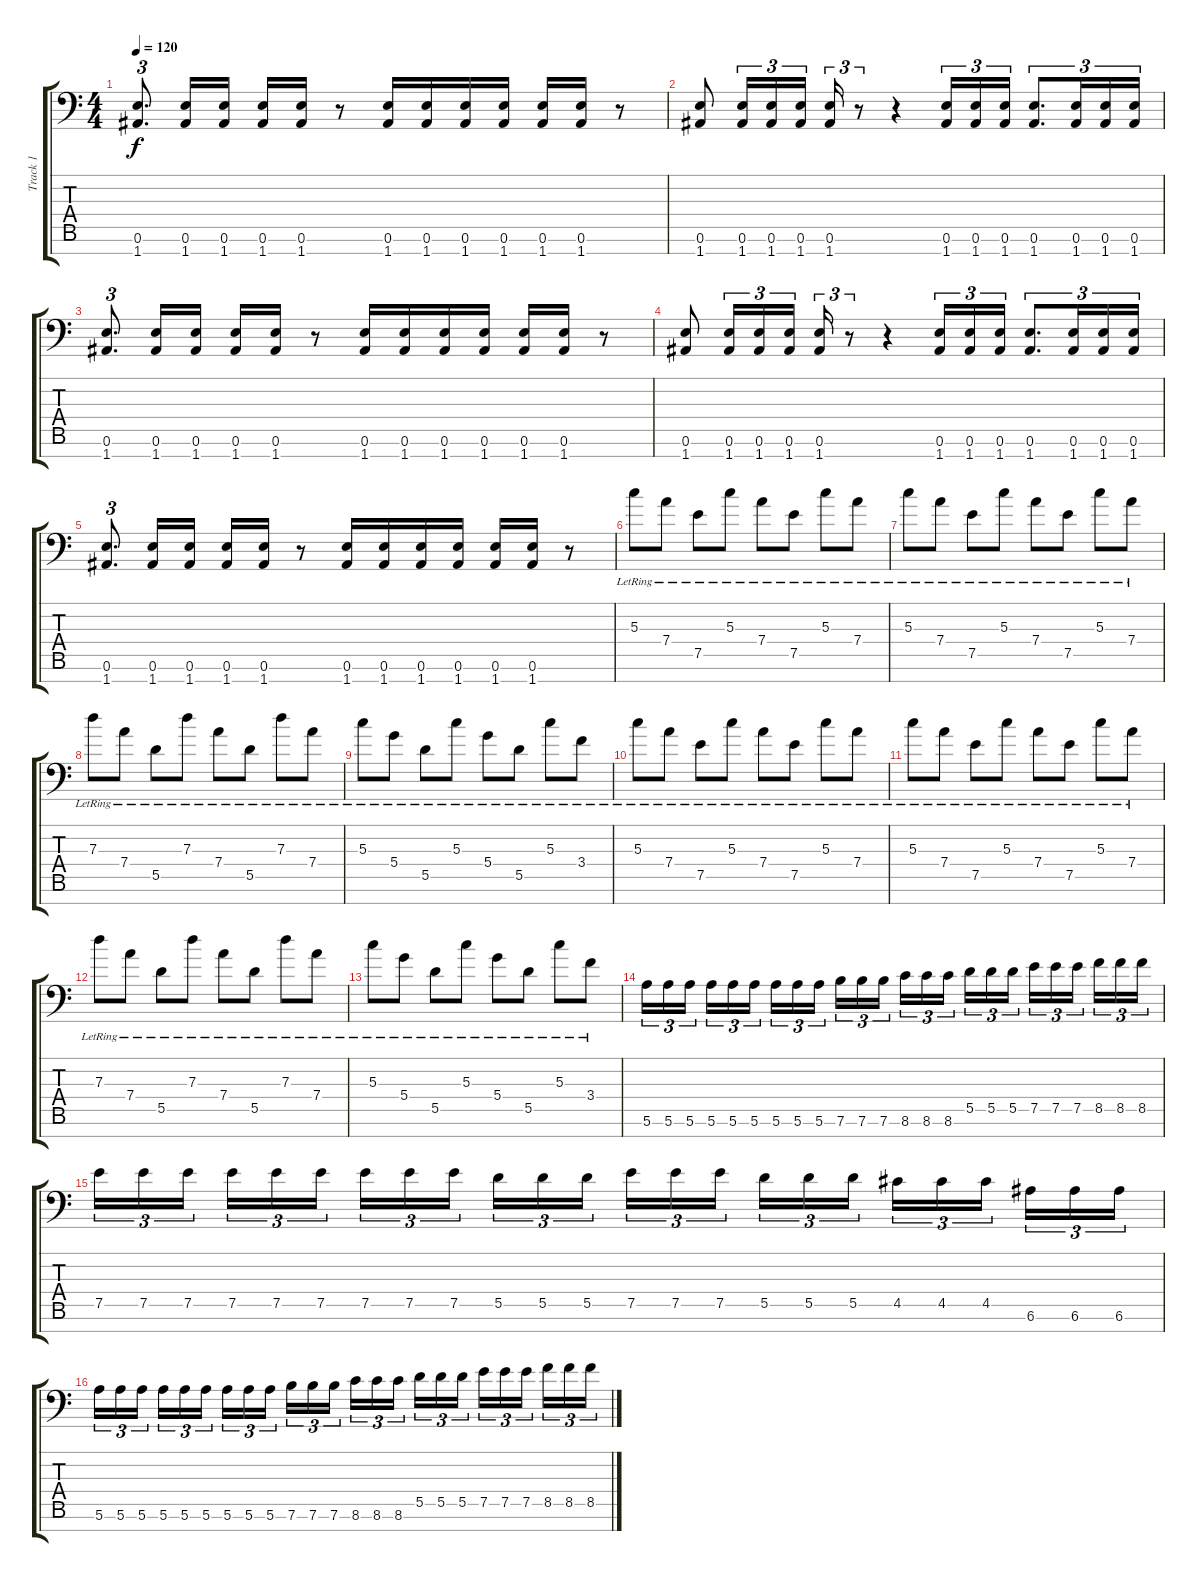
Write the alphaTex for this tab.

\track ("Track 1" "Track 1") {instrument distortionguitar}
\staff {score tabs}
\tuning (E4 B3 G3 D3 A2 E2 A1) {hide}
\ts (4 4)
\tempo 120
\clef f4
\ks c
(0.6 1.7).8{d tu (3 2) dy f} (0.6 1.7).16 (0.6 1.7).16 (0.6 1.7).16 (0.6 1.7).16 r.8 (0.6 1.7).16 (0.6 1.7).16 (0.6 1.7).16 (0.6 1.7).16 (0.6 1.7).16 (0.6 1.7).16 r.8 |
(0.6 1.7).8 (0.6 1.7).16{tu (3 2)} (0.6 1.7).16{tu (3 2)} (0.6 1.7).16{tu (3 2)} (0.6 1.7).16{tu (3 2)} r.8{tu (3 2)} r.4 (0.6 1.7).16{tu (3 2)} (0.6 1.7).16{tu (3 2)} (0.6 1.7).16{tu (3 2)} (0.6 1.7).8{d tu (3 2)} (0.6 1.7).16{tu (3 2)} (0.6 1.7).16{tu (3 2)} (0.6 1.7).16{tu (3 2)} |
(0.6 1.7).8{d tu (3 2)} (0.6 1.7).16 (0.6 1.7).16 (0.6 1.7).16 (0.6 1.7).16 r.8 (0.6 1.7).16 (0.6 1.7).16 (0.6 1.7).16 (0.6 1.7).16 (0.6 1.7).16 (0.6 1.7).16 r.8 |
(0.6 1.7).8 (0.6 1.7).16{tu (3 2)} (0.6 1.7).16{tu (3 2)} (0.6 1.7).16{tu (3 2)} (0.6 1.7).16{tu (3 2)} r.8{tu (3 2)} r.4 (0.6 1.7).16{tu (3 2)} (0.6 1.7).16{tu (3 2)} (0.6 1.7).16{tu (3 2)} (0.6 1.7).8{d tu (3 2)} (0.6 1.7).16{tu (3 2)} (0.6 1.7).16{tu (3 2)} (0.6 1.7).16{tu (3 2)} |
(0.6 1.7).8{d tu (3 2)} (0.6 1.7).16 (0.6 1.7).16 (0.6 1.7).16 (0.6 1.7).16 r.8 (0.6 1.7).16 (0.6 1.7).16 (0.6 1.7).16 (0.6 1.7).16 (0.6 1.7).16 (0.6 1.7).16 r.8 |
5.3{lr}.8 7.4{lr}.8 7.5{lr}.8 5.3{lr}.8 7.4{lr}.8 7.5{lr}.8 5.3{lr}.8 7.4{lr}.8 |
5.3{lr}.8 7.4{lr}.8 7.5{lr}.8 5.3{lr}.8 7.4{lr}.8 7.5{lr}.8 5.3{lr}.8 7.4{lr}.8 |
7.3{lr}.8 7.4{lr}.8 5.5{lr}.8 7.3{lr}.8 7.4{lr}.8 5.5{lr}.8 7.3{lr}.8 7.4{lr}.8 |
5.3{lr}.8 5.4{lr}.8 5.5{lr}.8 5.3{lr}.8 5.4{lr}.8 5.5{lr}.8 5.3{lr}.8 3.4{lr}.8 |
5.3{lr}.8 7.4{lr}.8 7.5{lr}.8 5.3{lr}.8 7.4{lr}.8 7.5{lr}.8 5.3{lr}.8 7.4{lr}.8 |
5.3{lr}.8 7.4{lr}.8 7.5{lr}.8 5.3{lr}.8 7.4{lr}.8 7.5{lr}.8 5.3{lr}.8 7.4{lr}.8 |
7.3{lr}.8 7.4{lr}.8 5.5{lr}.8 7.3{lr}.8 7.4{lr}.8 5.5{lr}.8 7.3{lr}.8 7.4{lr}.8 |
5.3{lr}.8 5.4{lr}.8 5.5{lr}.8 5.3{lr}.8 5.4{lr}.8 5.5{lr}.8 5.3{lr}.8 3.4{lr}.8 |
5.6.16{tu (3 2)} 5.6.16{tu (3 2)} 5.6.16{tu (3 2) beam splitsecondary} 5.6.16{tu (3 2)} 5.6.16{tu (3 2)} 5.6.16{tu (3 2)} 5.6.16{tu (3 2)} 5.6.16{tu (3 2)} 5.6.16{tu (3 2) beam splitsecondary} 7.6.16{tu (3 2)} 7.6.16{tu (3 2)} 7.6.16{tu (3 2)} 8.6.16{tu (3 2)} 8.6.16{tu (3 2)} 8.6.16{tu (3 2) beam splitsecondary} 5.5.16{tu (3 2)} 5.5.16{tu (3 2)} 5.5.16{tu (3 2)} 7.5.16{tu (3 2)} 7.5.16{tu (3 2)} 7.5.16{tu (3 2) beam splitsecondary} 8.5.16{tu (3 2)} 8.5.16{tu (3 2)} 8.5.16{tu (3 2)} |
7.5.16{tu (3 2)} 7.5.16{tu (3 2)} 7.5.16{tu (3 2) beam splitsecondary} 7.5.16{tu (3 2)} 7.5.16{tu (3 2)} 7.5.16{tu (3 2)} 7.5.16{tu (3 2)} 7.5.16{tu (3 2)} 7.5.16{tu (3 2) beam splitsecondary} 5.5.16{tu (3 2)} 5.5.16{tu (3 2)} 5.5.16{tu (3 2)} 7.5.16{tu (3 2)} 7.5.16{tu (3 2)} 7.5.16{tu (3 2) beam splitsecondary} 5.5.16{tu (3 2)} 5.5.16{tu (3 2)} 5.5.16{tu (3 2)} 4.5.16{tu (3 2)} 4.5.16{tu (3 2)} 4.5.16{tu (3 2) beam splitsecondary} 6.6.16{tu (3 2)} 6.6.16{tu (3 2)} 6.6.16{tu (3 2)} |
5.6.16{tu (3 2)} 5.6.16{tu (3 2)} 5.6.16{tu (3 2) beam splitsecondary} 5.6.16{tu (3 2)} 5.6.16{tu (3 2)} 5.6.16{tu (3 2)} 5.6.16{tu (3 2)} 5.6.16{tu (3 2)} 5.6.16{tu (3 2) beam splitsecondary} 7.6.16{tu (3 2)} 7.6.16{tu (3 2)} 7.6.16{tu (3 2)} 8.6.16{tu (3 2)} 8.6.16{tu (3 2)} 8.6.16{tu (3 2) beam splitsecondary} 5.5.16{tu (3 2)} 5.5.16{tu (3 2)} 5.5.16{tu (3 2)} 7.5.16{tu (3 2)} 7.5.16{tu (3 2)} 7.5.16{tu (3 2) beam splitsecondary} 8.5.16{tu (3 2)} 8.5.16{tu (3 2)} 8.5.16{tu (3 2)}
